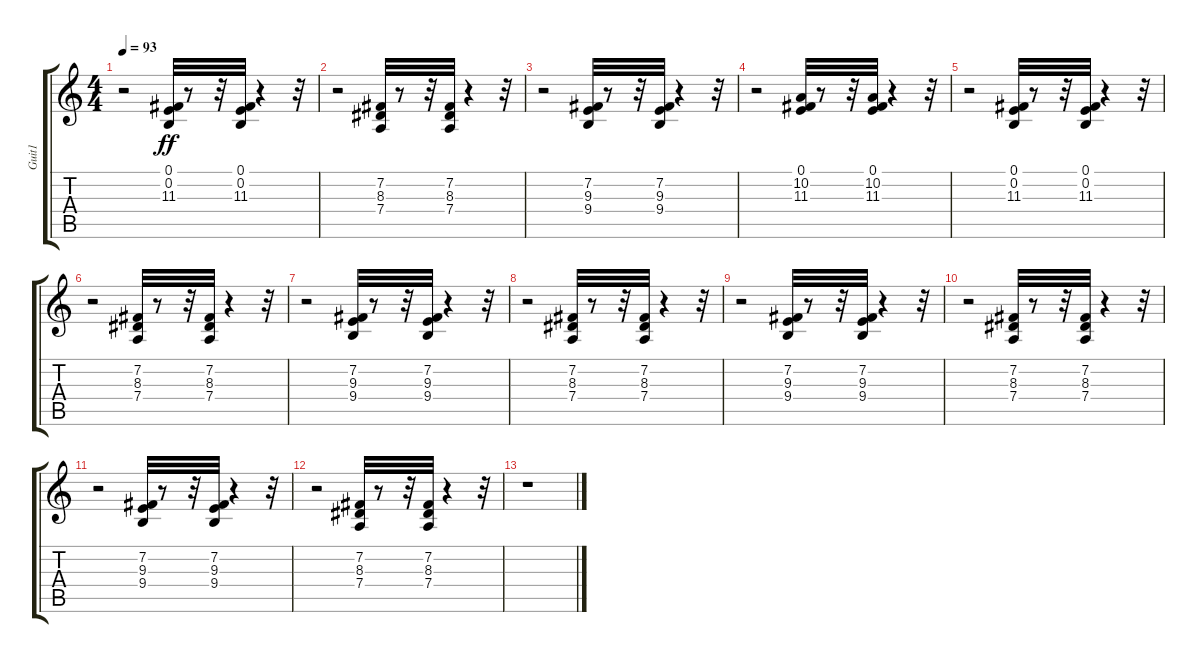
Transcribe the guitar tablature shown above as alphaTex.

\track ("Guit1" "Guit1") {instrument sopranosax}
\staff {score tabs}
\tuning (E4 B3 G3 D3 A2 E2) {hide}
\ts (4 4)
\tempo 93
\clef g2
\ks c
r.2{dy ff} (0.1 0.2 11.3).32 r.8 r.32 (0.1 0.2 11.3).32 r.4 r.32 |
r.2 (7.2 8.3 7.4).32 r.8 r.32 (7.2 8.3 7.4).32 r.4 r.32 |
r.2 (7.2 9.3 9.4).32 r.8 r.32 (7.2 9.3 9.4).32 r.4 r.32 |
r.2 (0.1 10.2 11.3).32 r.8 r.32 (0.1 10.2 11.3).32 r.4 r.32 |
r.2 (0.1 0.2 11.3).32 r.8 r.32 (0.1 0.2 11.3).32 r.4 r.32 |
r.2 (7.2 8.3 7.4).32 r.8 r.32 (7.2 8.3 7.4).32 r.4 r.32 |
r.2 (7.2 9.3 9.4).32 r.8 r.32 (7.2 9.3 9.4).32 r.4 r.32 |
r.2 (7.2 8.3 7.4).32 r.8 r.32 (7.2 8.3 7.4).32 r.4 r.32 |
r.2 (7.2 9.3 9.4).32 r.8 r.32 (7.2 9.3 9.4).32 r.4 r.32 |
r.2 (7.2 8.3 7.4).32 r.8 r.32 (7.2 8.3 7.4).32 r.4 r.32 |
r.2 (7.2 9.3 9.4).32 r.8 r.32 (7.2 9.3 9.4).32 r.4 r.32 |
r.2 (7.2 8.3 7.4).32 r.8 r.32 (7.2 8.3 7.4).32 r.4 r.32 |
r.1
